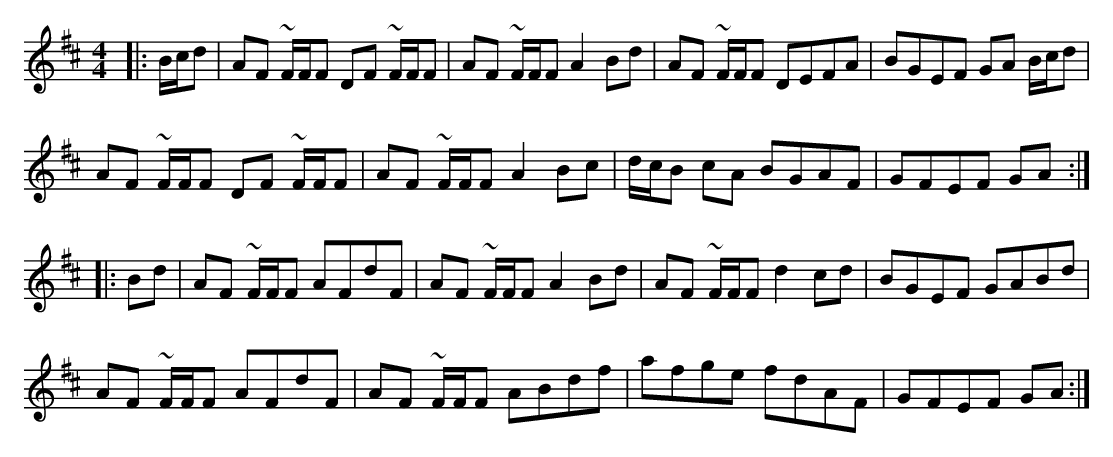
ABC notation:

X:1
M:4/4
K:D
|:B/c/d|AF ~F/F/F DF ~F/F/F| AF ~F/F/F A2 Bd| AF ~F/F/F DEFA|BGEF GA B/c/d|
AF ~F/F/F DF ~F/F/F| AF ~F/F/F A2 Bc|d/c/B cA BGAF|GFEF GA:|
|:Bd|AF ~F/F/F AFdF| AF ~F/F/F A2 Bd| AF ~F/F/F d2 cd|BGEF GABd|
AF ~F/F/F AFdF| AF ~F/F/F ABdf|afge fdAF|GFEF GA:|
